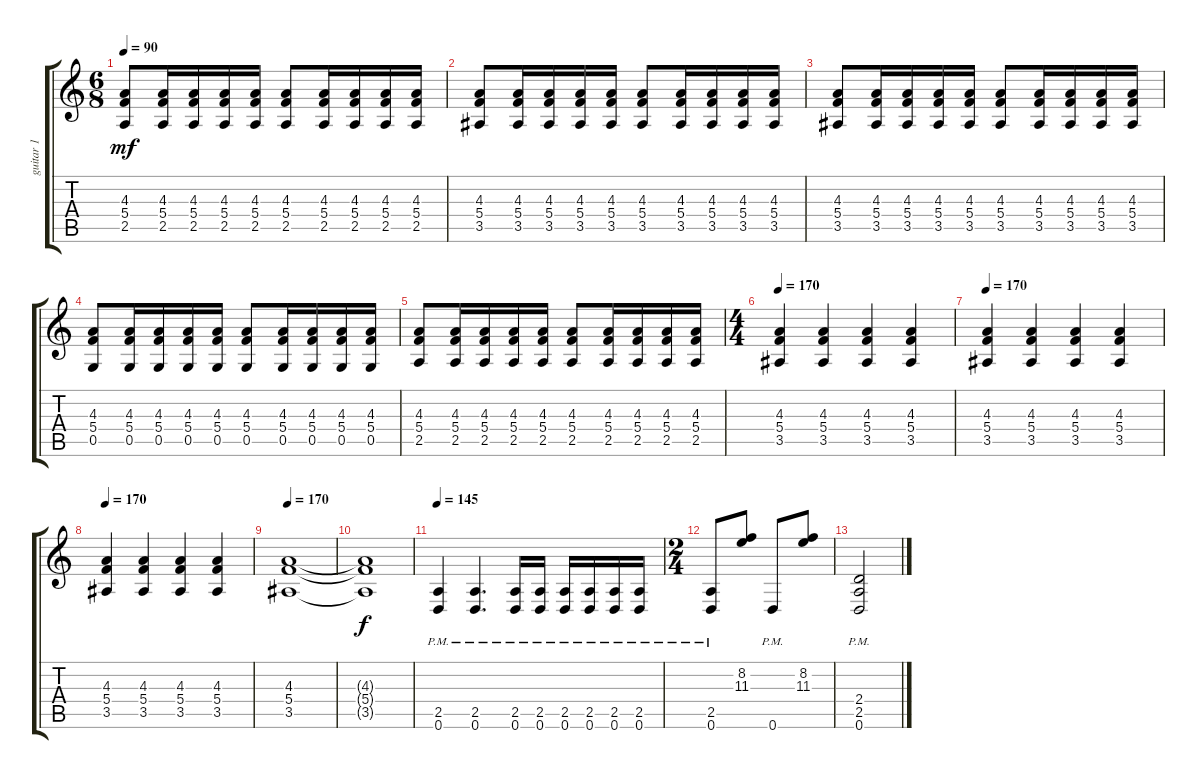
\track ("guitar 1" "guitar 1") {instrument overdrivenguitar}
\staff {score tabs}
\tuning (D4 A3 F3 C3 G2 D2) {hide}
\ts (6 8)
\tempo 90
\clef g2
\ks c
(4.3 5.4 2.5).8{dy mf} (4.3 5.4 2.5).16 (4.3 5.4 2.5).16 (4.3 5.4 2.5).16 (4.3 5.4 2.5).16 (4.3 5.4 2.5).8 (4.3 5.4 2.5).16 (4.3 5.4 2.5).16 (4.3 5.4 2.5).16 (4.3 5.4 2.5).16 |
(4.3 5.4 3.5).8 (4.3 5.4 3.5).16 (4.3 5.4 3.5).16 (4.3 5.4 3.5).16 (4.3 5.4 3.5).16 (4.3 5.4 3.5).8 (4.3 5.4 3.5).16 (4.3 5.4 3.5).16 (4.3 5.4 3.5).16 (4.3 5.4 3.5).16 |
(4.3 5.4 3.5).8 (4.3 5.4 3.5).16 (4.3 5.4 3.5).16 (4.3 5.4 3.5).16 (4.3 5.4 3.5).16 (4.3 5.4 3.5).8 (4.3 5.4 3.5).16 (4.3 5.4 3.5).16 (4.3 5.4 3.5).16 (4.3 5.4 3.5).16 |
(4.3 5.4 0.5).8 (4.3 5.4 0.5).16 (4.3 5.4 0.5).16 (4.3 5.4 0.5).16 (4.3 5.4 0.5).16 (4.3 5.4 0.5).8 (4.3 5.4 0.5).16 (4.3 5.4 0.5).16 (4.3 5.4 0.5).16 (4.3 5.4 0.5).16 |
(4.3 5.4 2.5).8 (4.3 5.4 2.5).16 (4.3 5.4 2.5).16 (4.3 5.4 2.5).16 (4.3 5.4 2.5).16 (4.3 5.4 2.5).8 (4.3 5.4 2.5).16 (4.3 5.4 2.5).16 (4.3 5.4 2.5).16 (4.3 5.4 2.5).16 |
\ts (4 4)
\tempo 170
(4.3 5.4 3.5).4 (4.3 5.4 3.5).4 (4.3 5.4 3.5).4 (4.3 5.4 3.5).4 |
\tempo 170
(4.3 5.4 3.5).4 (4.3 5.4 3.5).4 (4.3 5.4 3.5).4 (4.3 5.4 3.5).4 |
\tempo 170
(4.3 5.4 3.5).4 (4.3 5.4 3.5).4 (4.3 5.4 3.5).4 (4.3 5.4 3.5).4 |
\tempo 170
(4.3 5.4 3.5).1 |
(4.3{t} 5.4{t} 3.5{t}).1{dy f} |
\tempo 145
(2.5{pm} 0.6{pm}).4 (2.5{pm} 0.6{pm}).4{d} (2.5{pm} 0.6{pm}).16 (2.5{pm} 0.6{pm}).16 (2.5{pm} 0.6{pm}).16 (2.5{pm} 0.6{pm}).16 (2.5{pm} 0.6{pm}).16 (2.5{pm} 0.6{pm}).16 |
\ts (2 4)
(2.5{pm} 0.6{pm}).8 (8.2 11.3).8 0.6{pm}.8 (8.2 11.3).8 |
(2.4{pm} 2.5{pm} 0.6{pm}).2
